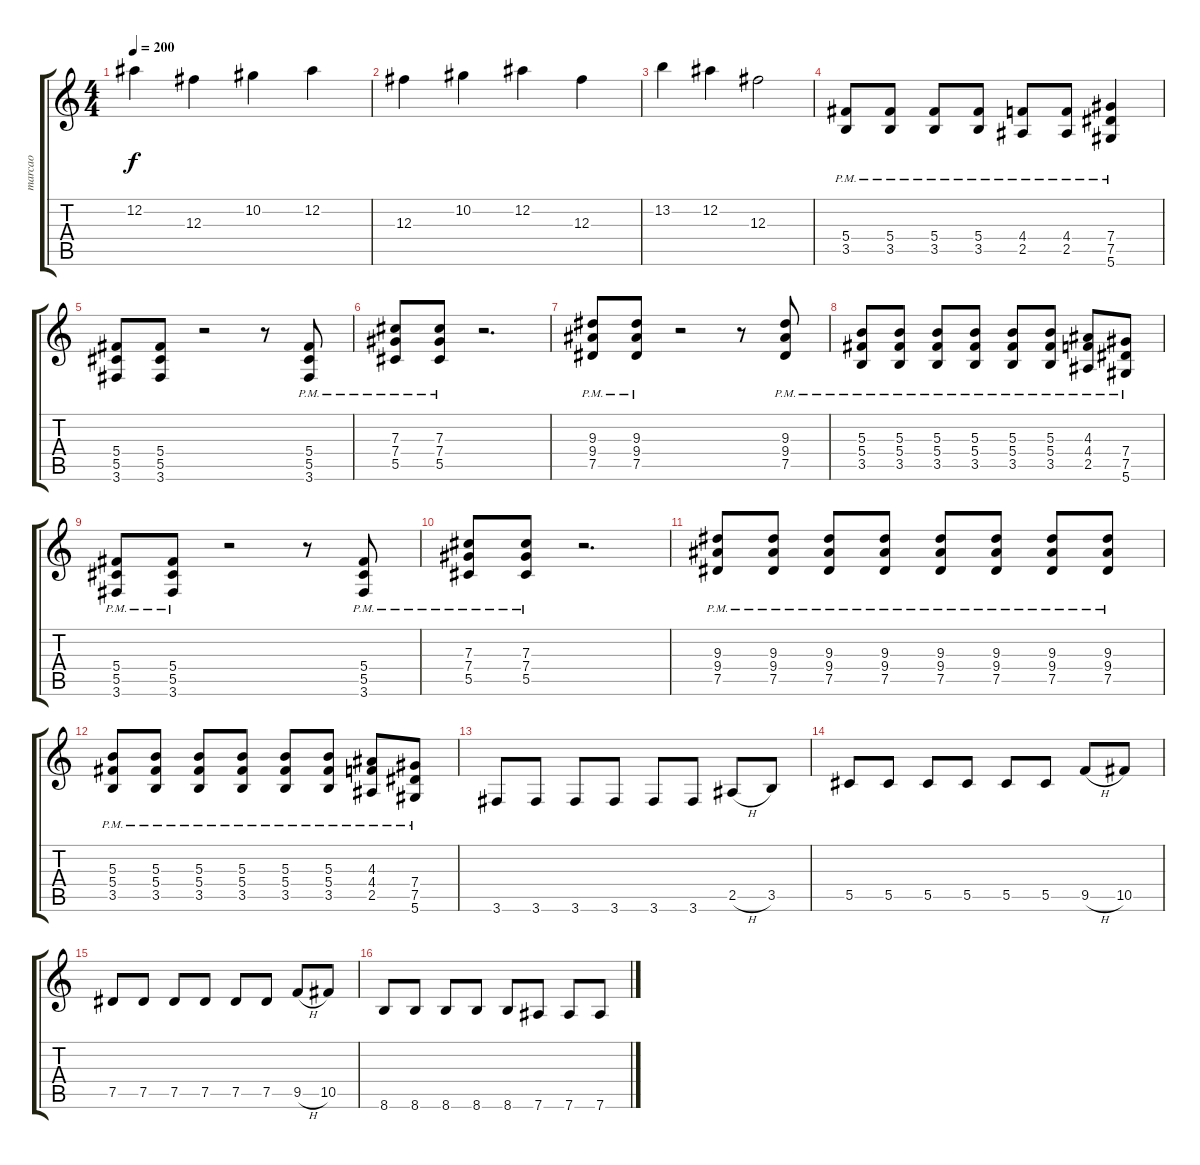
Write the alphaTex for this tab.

\track ("marcao" "marcao") {instrument acousticguitarsteel}
\staff {score tabs}
\tuning (Eb4 Bb3 Gb3 Db3 Ab2 Eb2) {hide}
\ts (4 4)
\tempo 200
\clef g2
\ks c
12.2.4{dy f} 12.3.4 10.2.4 12.2.4 |
12.3.4 10.2.4 12.2.4 12.3.4 |
13.2.4 12.2.4 12.3.2 |
(5.4{pm} 3.5{pm}).8 (5.4{pm} 3.5{pm}).8 (5.4{pm} 3.5{pm}).8 (5.4{pm} 3.5{pm}).8 (4.4{pm} 2.5{pm}).8 (4.4{pm} 2.5{pm}).8 (7.4{pm} 7.5{pm} 5.6{pm}).4 |
(5.4 5.5 3.6).8 (5.4 5.5 3.6).8 r.2 r.8 (5.4{pm} 5.5{pm} 3.6{pm}).8 |
(7.3{pm} 7.4{pm} 5.5{pm}).8 (7.3{pm} 7.4{pm} 5.5{pm}).8 r.2{d} |
(9.3{pm} 9.4{pm} 7.5{pm}).8 (9.3{pm} 9.4{pm} 7.5).8 r.2 r.8 (9.3{pm} 9.4{pm} 7.5{pm}).8 |
(5.3{pm} 5.4{pm} 3.5{pm}).8 (5.3{pm} 5.4{pm} 3.5{pm}).8 (5.3{pm} 5.4{pm} 3.5{pm}).8 (5.3{pm} 5.4{pm} 3.5{pm}).8 (5.3{pm} 5.4{pm} 3.5{pm}).8 (5.3{pm} 5.4{pm} 3.5{pm}).8 (4.3{pm} 4.4{pm} 2.5).8 (7.4{pm} 7.5{pm} 5.6{pm}).8 |
(5.4{pm} 5.5{pm} 3.6{pm}).8 (5.4{pm} 5.5{pm} 3.6).8 r.2 r.8 (5.4{pm} 5.5{pm} 3.6{pm}).8 |
(7.3{pm} 7.4{pm} 5.5{pm}).8 (7.3{pm} 7.4{pm} 5.5{pm}).8 r.2{d} |
(9.3{pm} 9.4{pm} 7.5{pm}).8 (9.3{pm} 9.4{pm} 7.5{pm}).8 (9.3{pm} 9.4{pm} 7.5{pm}).8 (9.3{pm} 9.4{pm} 7.5{pm}).8 (9.3{pm} 9.4{pm} 7.5{pm}).8 (9.3{pm} 9.4{pm} 7.5{pm}).8 (9.3{pm} 9.4{pm} 7.5{pm}).8 (9.3{pm} 9.4{pm} 7.5{pm}).8 |
(5.3{pm} 5.4{pm} 3.5{pm}).8 (5.3{pm} 5.4{pm} 3.5{pm}).8 (5.3{pm} 5.4{pm} 3.5{pm}).8 (5.3{pm} 5.4{pm} 3.5{pm}).8 (5.3{pm} 5.4{pm} 3.5{pm}).8 (5.3{pm} 5.4{pm} 3.5{pm}).8 (4.3 4.4{pm} 2.5{pm}).8 (7.4{pm} 7.5{pm} 5.6{pm}).8 |
3.6.8{instrument electricguitarmuted} 3.6.8 3.6.8 3.6.8 3.6.8 3.6.8 2.5{h}.8 3.5.8 |
5.5.8 5.5.8 5.5.8 5.5.8 5.5.8 5.5.8 9.5{h}.8 10.5.8 |
7.5.8 7.5.8 7.5.8 7.5.8 7.5.8 7.5.8 9.5{h}.8 10.5.8 |
8.6.8 8.6.8 8.6.8 8.6.8 8.6.8 7.6.8 7.6.8 7.6.8
